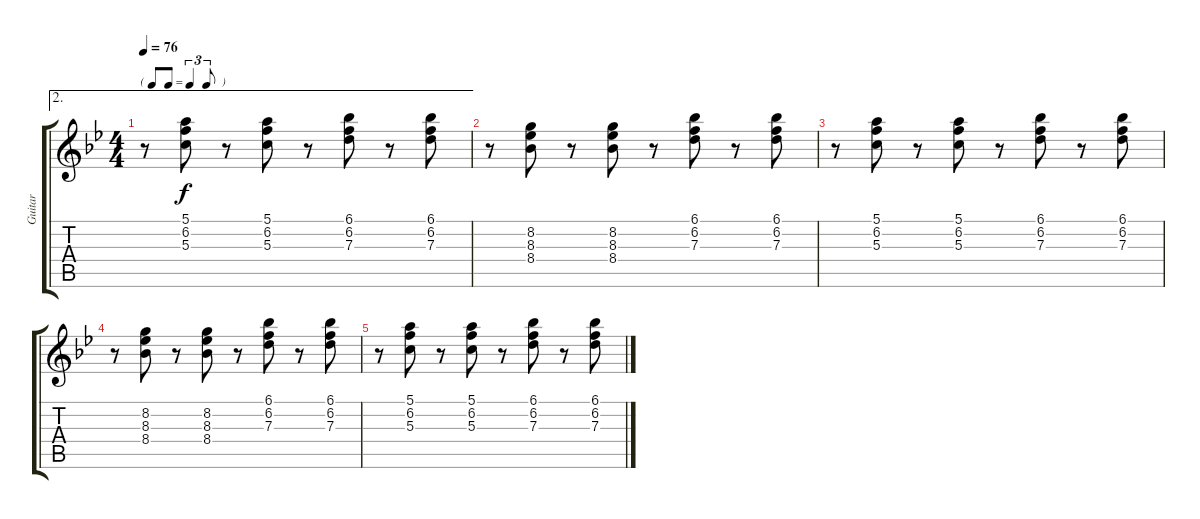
\track ("Guitar" "Guitar") {instrument electricguitarclean}
\staff {score tabs}
\tuning (E4 B3 G3 D3 A2 E2) {hide}
\ae 2
\ts (4 4)
\tf triplet8th
\tempo 76
\clef g2
\ks bb
r.8{dy f} (5.1 6.2 5.3).8 r.8 (5.1 6.2 5.3).8 r.8 (6.1 6.2 7.3).8 r.8 (6.1 6.2 7.3).8 |
r.8 (8.2 8.3 8.4).8 r.8 (8.2 8.3 8.4).8 r.8 (6.1 6.2 7.3).8 r.8 (6.1 6.2 7.3).8 |
r.8 (5.1 6.2 5.3).8 r.8 (5.1 6.2 5.3).8 r.8 (6.1 6.2 7.3).8 r.8 (6.1 6.2 7.3).8 |
r.8 (8.2 8.3 8.4).8 r.8 (8.2 8.3 8.4).8 r.8 (6.1 6.2 7.3).8 r.8 (6.1 6.2 7.3).8 |
r.8 (5.1 6.2 5.3).8 r.8 (5.1 6.2 5.3).8 r.8 (6.1 6.2 7.3).8 r.8 (6.1 6.2 7.3).8
